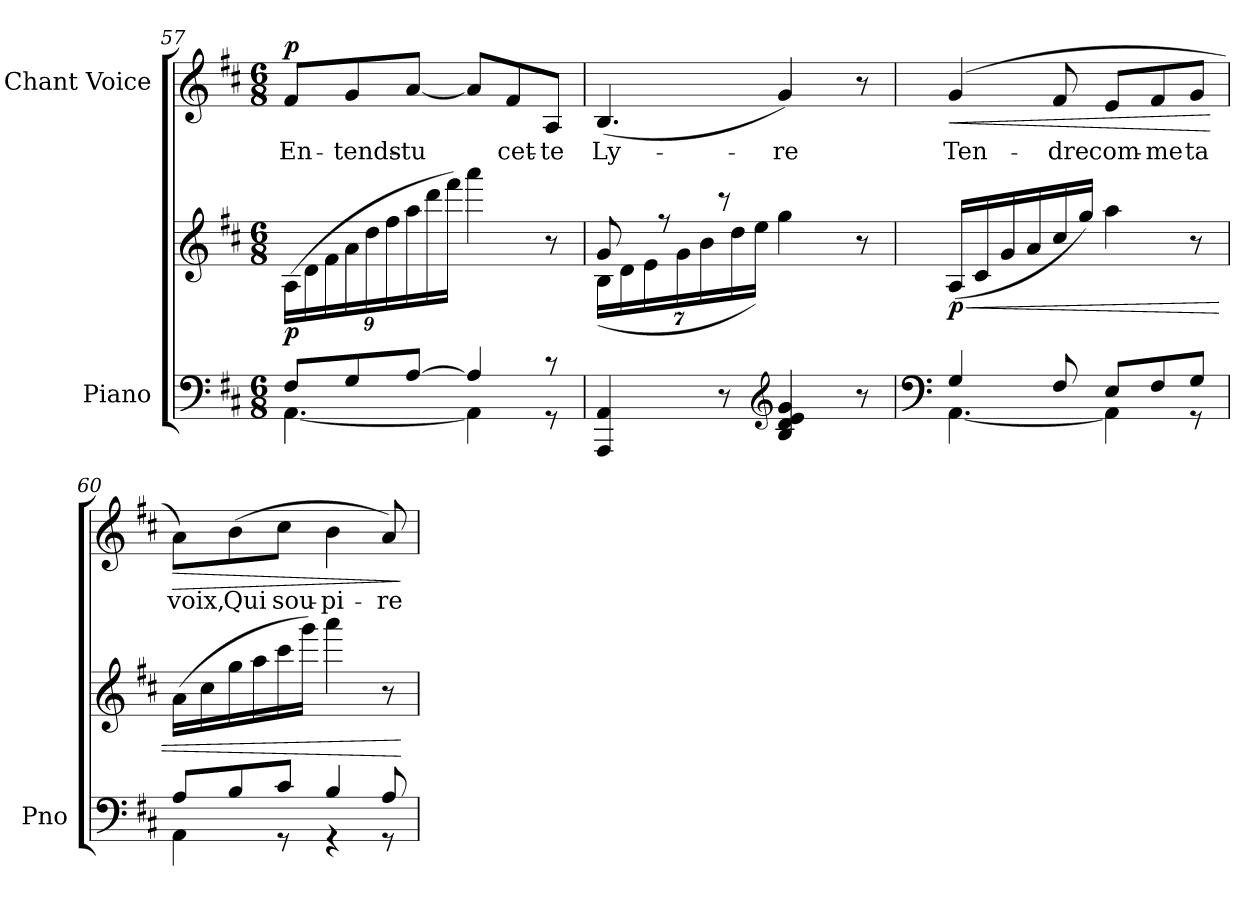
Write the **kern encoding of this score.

**kern	**kern	**dynam	**kern	**text	**dynam
*part2	*part2	*part2	*part1	*part1	*part1
*staff3	*staff2	*staff2/3	*staff1	*staff1	*staff1
*I"Piano	*	*	*I"Chant Voice	*	*
*I'Pno	*	*	*	*	*
*clefF4	*clefG2	*	*clefG2	*	*
*k[f#c#]	*k[f#c#]	*	*k[f#c#]	*	*
*M6/8	*M6/8	*	*M6/8	*	*
=57	=57	=57	=57	=57	=57
*^	*	*	*	*	*
!	!	!	!LO:DY:b	!	!	!LO:DY:a
8F#/L	[4.AA\	(24A\LL	p	8f#/L	En-	p
.	.	24d\	.	.	.	.
.	.	24f#\	.	.	.	.
8G/	.	24a\	.	8g/	-tends-	.
.	.	24dd\	.	.	.	.
.	.	24ff#\	.	.	.	.
[8A/J	.	24aa\	.	[8a/J	-tu	.
.	.	24ddd\	.	.	.	.
.	.	24fff#\JJ)	.	.	.	.
4A/]	4AA\]	4aaa\	.	8a/L]	.	.
.	.	.	.	8f#/	cet-	.
8r	8r	8r	.	8A/J	-te	.
*v	*v	*	*	*	*	*
=58	=58	=58	=58	=58	=58
*	*^	*	*	*	*
4AAA/ 4AA/	8g/	(>56%3B\LL	.	(4.B/	Ly-	.
.	.	56%3d\	.	.	.	.
.	.	56%3e\	.	.	.	.
.	8r	.	.	.	.	.
.	.	56%3g\	.	.	.	.
.	.	56%3b\	.	.	.	.
8r	8r	.	.	.	.	.
.	.	56%3dd\	.	.	.	.
.	.	56%3ee\JJ)	.	.	.	.
*clefG2	*	*	*	*	*	*
4B/ 4d/ 4e/ 4g/	8ryy	4gg\	.	4g/)	-re	.
.	8ryy	.	.	.	.	.
8r	8r	8ryy	.	8r	.	.
*	*v	*v	*	*	*	*
=59	=59	=59	=59	=59	=59
*clefF4	*	*	*	*	*
*^	*^	*	*	*	*
!	!	!	!	!LO:HP:b	!	!	!LO:HP:b
!	!	!	!	!LO:DY:n=1:b	!	!	!
*	*	*v	*v	*	*	*	*
4G/	[4.AA\	(16A/LL	< p	(>4g/	Ten-	<
.	.	16c#/	.	.	.	.
.	.	16g/	.	.	.	.
.	.	16a/	.	.	.	.
8F#/	.	16cc#/	.	8f#/	-dre	.
.	.	16gg/JJ)	.	.	.	.
8E/L	4AA\]	4aa\	.	8e/L	com-	.
8F#/	.	.	.	8f#/	-me	.
8G/J	8r	8r	.	8g/J	ta	.
*v	*v	*	*	*	*	*
.	.	.	.	.	[
=60	=60	=60	=60	=60	=60
*^	*	*	*	*	*
!	!	!	!	!	!	!LO:HP:b
8A/L	4AA\	(16a\LL	.	8a\L)	voix,	>
.	.	16cc#\	.	.	.	.
8B/	.	16gg\	.	(8b\	Qui	.
.	.	16aa\	.	.	.	.
8c#/J	8r	16ccc#\	.	8cc#\J	sou-	.
.	.	16ggg\JJ)	.	.	.	.
4B/	4r	4aaa\	.	4b\	-pi-	.
8A/	8r	8r	.	8a/)	-re	.
*v	*v	*	*	*	*	*
.	.	[	.	.	]
=	=	=	=	=	=
*-	*-	*-	*-	*-	*-
